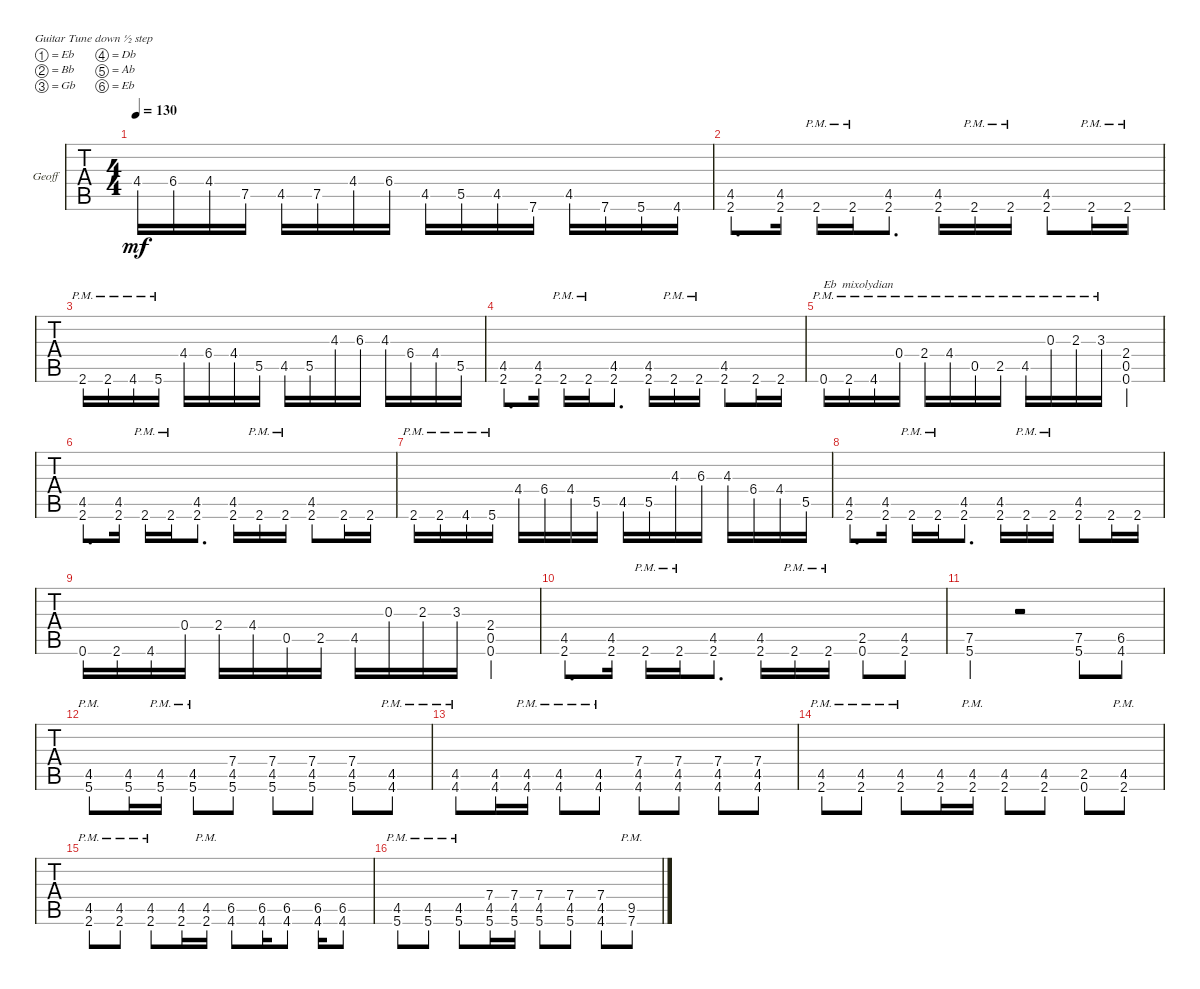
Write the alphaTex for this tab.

\defaultSystemsLayout 4
\bracketExtendMode groupsimilarinstruments
\firstSystemTrackNameOrientation horizontal
\otherSystemsTrackNameOrientation horizontal
\track ("Geoff" "Geoff") {instrument acousticguitarsteel}
\staff {tabs}
\tuning (Eb4 Bb3 Gb3 Db3 Ab2 Eb2)
\ts (4 4)
\tempo 130
\clef g2
\ks c
4.4.16{dy mf} 6.4.16 4.4.16 7.5.16 4.5.16 7.5.16 4.4.16 6.4.16 4.5.16 5.5.16 4.5.16 7.6.16 4.5.16 7.6.16 5.6.16 4.6.16 |
(2.6 4.5).8{d} (2.6 4.5).16 2.6{pm}.16 2.6{pm}.16 (2.6 4.5).8{d} (2.6 4.5).16 2.6{pm}.16 2.6{pm}.16 (2.6 4.5).8 2.6{pm}.16 2.6{pm}.16 |
2.6{pm}.16 2.6{pm}.16 4.6{pm}.16 5.6{pm}.16 4.4.16 6.4.16 4.4.16 5.5.16 4.5.16 5.5.16 4.3.16 6.3.16 4.3.16 6.4.16 4.4.16 5.5.16 |
(2.6 4.5).8{d} (2.6 4.5).16 2.6{pm}.16 2.6{pm}.16 (2.6 4.5).8{d} (2.6 4.5).16 2.6{pm}.16 2.6{pm}.16 (2.6 4.5).8 2.6.16 2.6.16 |
0.6{pm}.16{txt "Eb  mixolydian"} 2.6{pm}.16 4.6{pm}.16 0.4{pm}.16 2.4{pm}.16 4.4{pm}.16 0.5{pm}.16 2.5{pm}.16 4.5{pm}.16 0.3{pm}.16 2.3{pm}.16 3.3{pm}.16 (0.5 2.4 0.6).4 |
(2.6 4.5).8{d} (2.6 4.5).16 2.6{pm}.16 2.6{pm}.16 (2.6 4.5).8{d} (2.6 4.5).16 2.6{pm}.16 2.6{pm}.16 (2.6 4.5).8 2.6.16 2.6.16 |
2.6{pm}.16 2.6{pm}.16 4.6{pm}.16 5.6{pm}.16 4.4.16 6.4.16 4.4.16 5.5.16 4.5.16 5.5.16 4.3.16 6.3.16 4.3.16 6.4.16 4.4.16 5.5.16 |
(2.6 4.5).8{d} (2.6 4.5).16 2.6{pm}.16 2.6{pm}.16 (2.6 4.5).8{d} (2.6 4.5).16 2.6{pm}.16 2.6{pm}.16 (2.6 4.5).8 2.6.16 2.6.16 |
0.6.16 2.6.16 4.6.16 0.4.16 2.4.16 4.4.16 0.5.16 2.5.16 4.5.16 0.3.16 2.3.16 3.3.16 (0.5 2.4 0.6).4 |
(2.6 4.5).8{d} (2.6 4.5).16 2.6{pm}.16 2.6{pm}.16 (2.6 4.5).8{d} (2.6 4.5).16 2.6{pm}.16 2.6{pm}.16 (0.6 2.5).8 (2.6 4.5).8 |
(5.6 7.5).4 r.2 (5.6 7.5).8 (4.6 6.5).8 |
(5.6{pm} 4.5{pm}).8 (5.6 4.5).16 (5.6{pm} 4.5{pm}).16 (5.6{pm} 4.5{pm}).8 (5.6 4.5 7.4).8 (5.6 4.5 7.4).8 (5.6 4.5 7.4).8 (5.6 4.5 7.4).8 (4.6{pm} 4.5{pm}).8 |
(4.6{pm} 4.5{pm}).8 (4.6 4.5).16 (4.6{pm} 4.5{pm}).16 (4.6{pm} 4.5{pm}).8 (4.6{pm} 4.5{pm}).8 (4.6 4.5 7.4).8 (4.6 4.5 7.4).8 (4.6 4.5 7.4).8 (4.6 4.5 7.4).8 |
(2.6{pm} 4.5{pm}).8 (2.6{pm} 4.5{pm}).8 (2.6{pm} 4.5{pm}).8 (2.6 4.5).16 (2.6{pm} 4.5{pm}).16 (2.6 4.5).8 (2.6 4.5).8 (0.6 2.5).8 (2.6{pm} 4.5).8 |
(2.6{pm} 4.5{pm}).8 (2.6{pm} 4.5{pm}).8 (2.6{pm} 4.5{pm}).8 (2.6 4.5).16 (2.6{pm} 4.5{pm}).16 (4.6 6.5).8 (4.6 6.5).16 (4.6 6.5).8 (4.6 6.5).16 (4.6 6.5).8 |
(5.6{pm} 4.5{pm}).8 (5.6{pm} 4.5{pm}).8 (5.6{pm} 4.5{pm}).8 (5.6 4.5 7.4).16 (5.6 4.5 7.4).16 (5.6 4.5 7.4).8 (5.6 4.5 7.4).8 (4.6 4.5 7.4).8 (7.6{pm} 9.5{pm}).8
